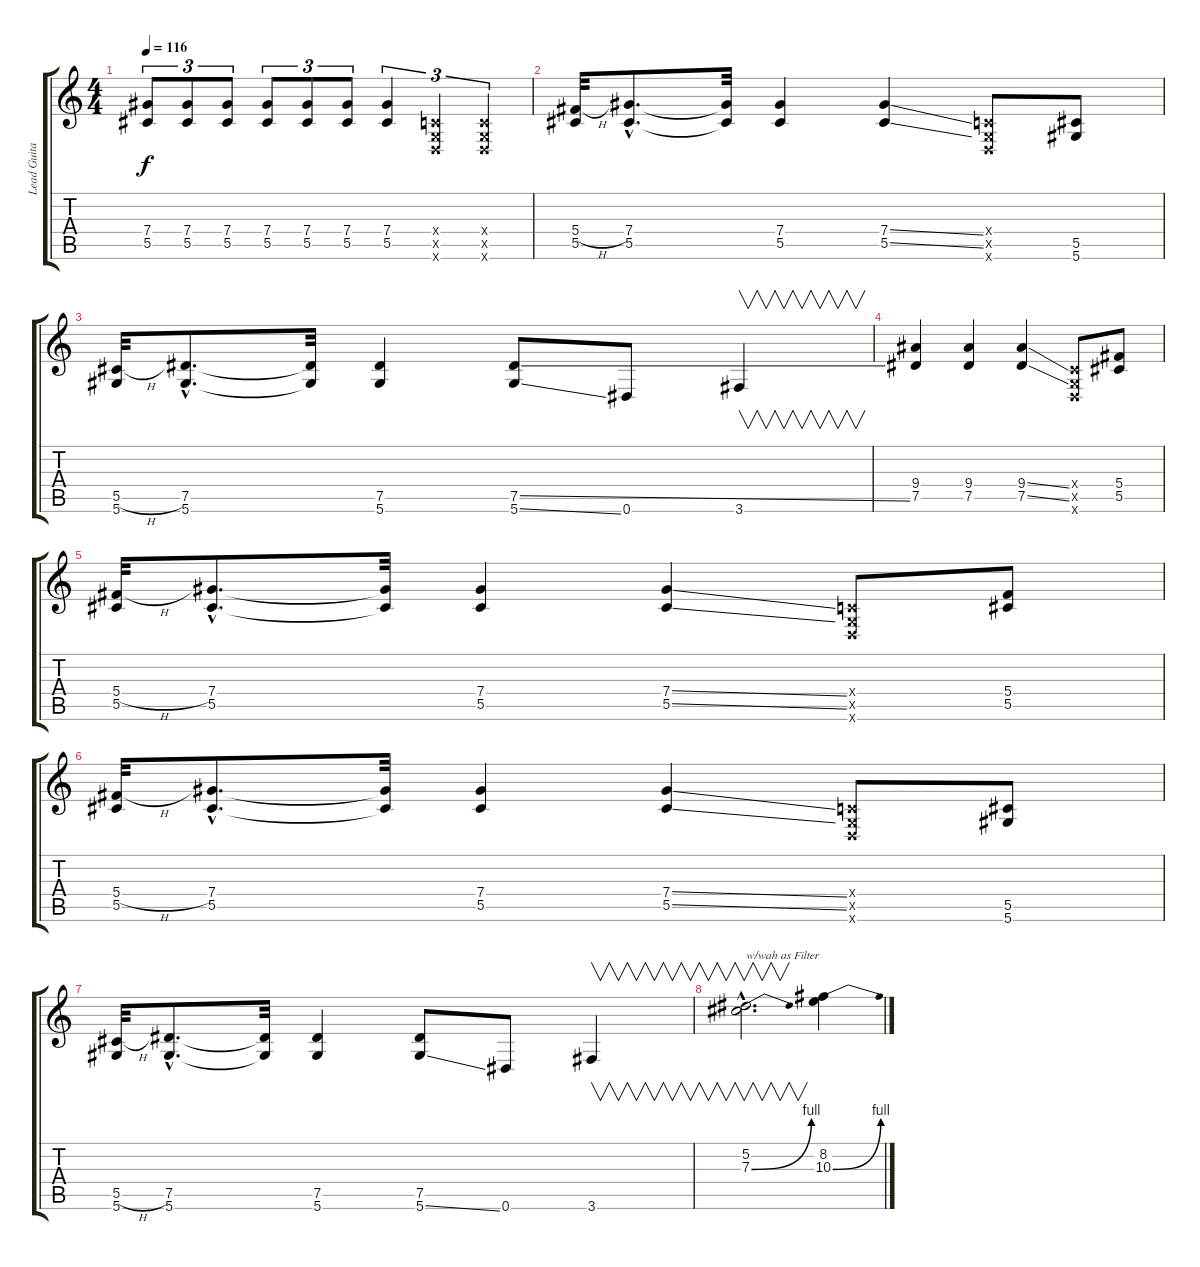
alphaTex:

\track ("Lead Guitar" "Lead Guita") {instrument distortionguitar}
\staff {score tabs}
\tuning (Eb4 Bb3 Gb3 Db3 Ab2 Eb2) {hide}
\ts (4 4)
\tempo 116
\clef g2
\ks c
(7.4 5.5).8{tu (3 2) dy f} (7.4 5.5).8{tu (3 2)} (7.4 5.5).8{tu (3 2)} (7.4 5.5).8{tu (3 2)} (7.4 5.5).8{tu (3 2)} (7.4 5.5).8{tu (3 2)} (7.4 5.5).4{tu (3 2)} (-1.4{x} -1.5{x} -1.6{x}).4{tu (3 2)} (-1.4{x} -1.5{x} -1.6{x}).4{tu (3 2)} |
(5.4{h} 5.5).32 (7.4{hac} 5.5{hac}).8{d} (7.4{t} 5.5{t}).32 (7.4 5.5).4 (7.4{ss} 5.5{ss}).4 (-1.4{x} -1.5{x} -1.6{x}).8 (5.5 5.6).8 |
(5.5{h} 5.6).32 (7.5{hac} 5.6{hac}).8{d} (7.5{t} 5.6{t}).32 (7.5 5.6).4 (7.5{ss} 5.6{ss}).8 0.6.8 3.6.4{v} |
(9.4 7.5).4 (9.4 7.5).4 (9.4{ss} 7.5{ss}).4 (-1.4{x} -1.5{x} -1.6{x}).8 (5.4 5.5).8 |
(5.4{h} 5.5).32 (7.4{hac} 5.5{hac}).8{d} (7.4{t} 5.5{t}).32 (7.4 5.5).4 (7.4{ss} 5.5{ss}).4 (-1.4{x} -1.5{x} -1.6{x}).8 (5.4 5.5).8 |
(5.4{h} 5.5).32 (7.4{hac} 5.5{hac}).8{d} (7.4{t} 5.5{t}).32 (7.4 5.5).4 (7.4{ss} 5.5{ss}).4 (-1.4{x} -1.5{x} -1.6{x}).8 (5.5 5.6).8 |
(5.5{h} 5.6).32 (7.5{hac} 5.6{hac}).8{d} (7.5{t} 5.6{t}).32 (7.5 5.6).4 (7.5 5.6{ss}).8 0.6.8 3.6.4{v} |
(5.2{hac} 7.3{be (bend 0 0 60 4) hac}).2{v d txt "w/wah as Filter"} (8.2 10.3{be (bend 0 0 60 4)}).4
